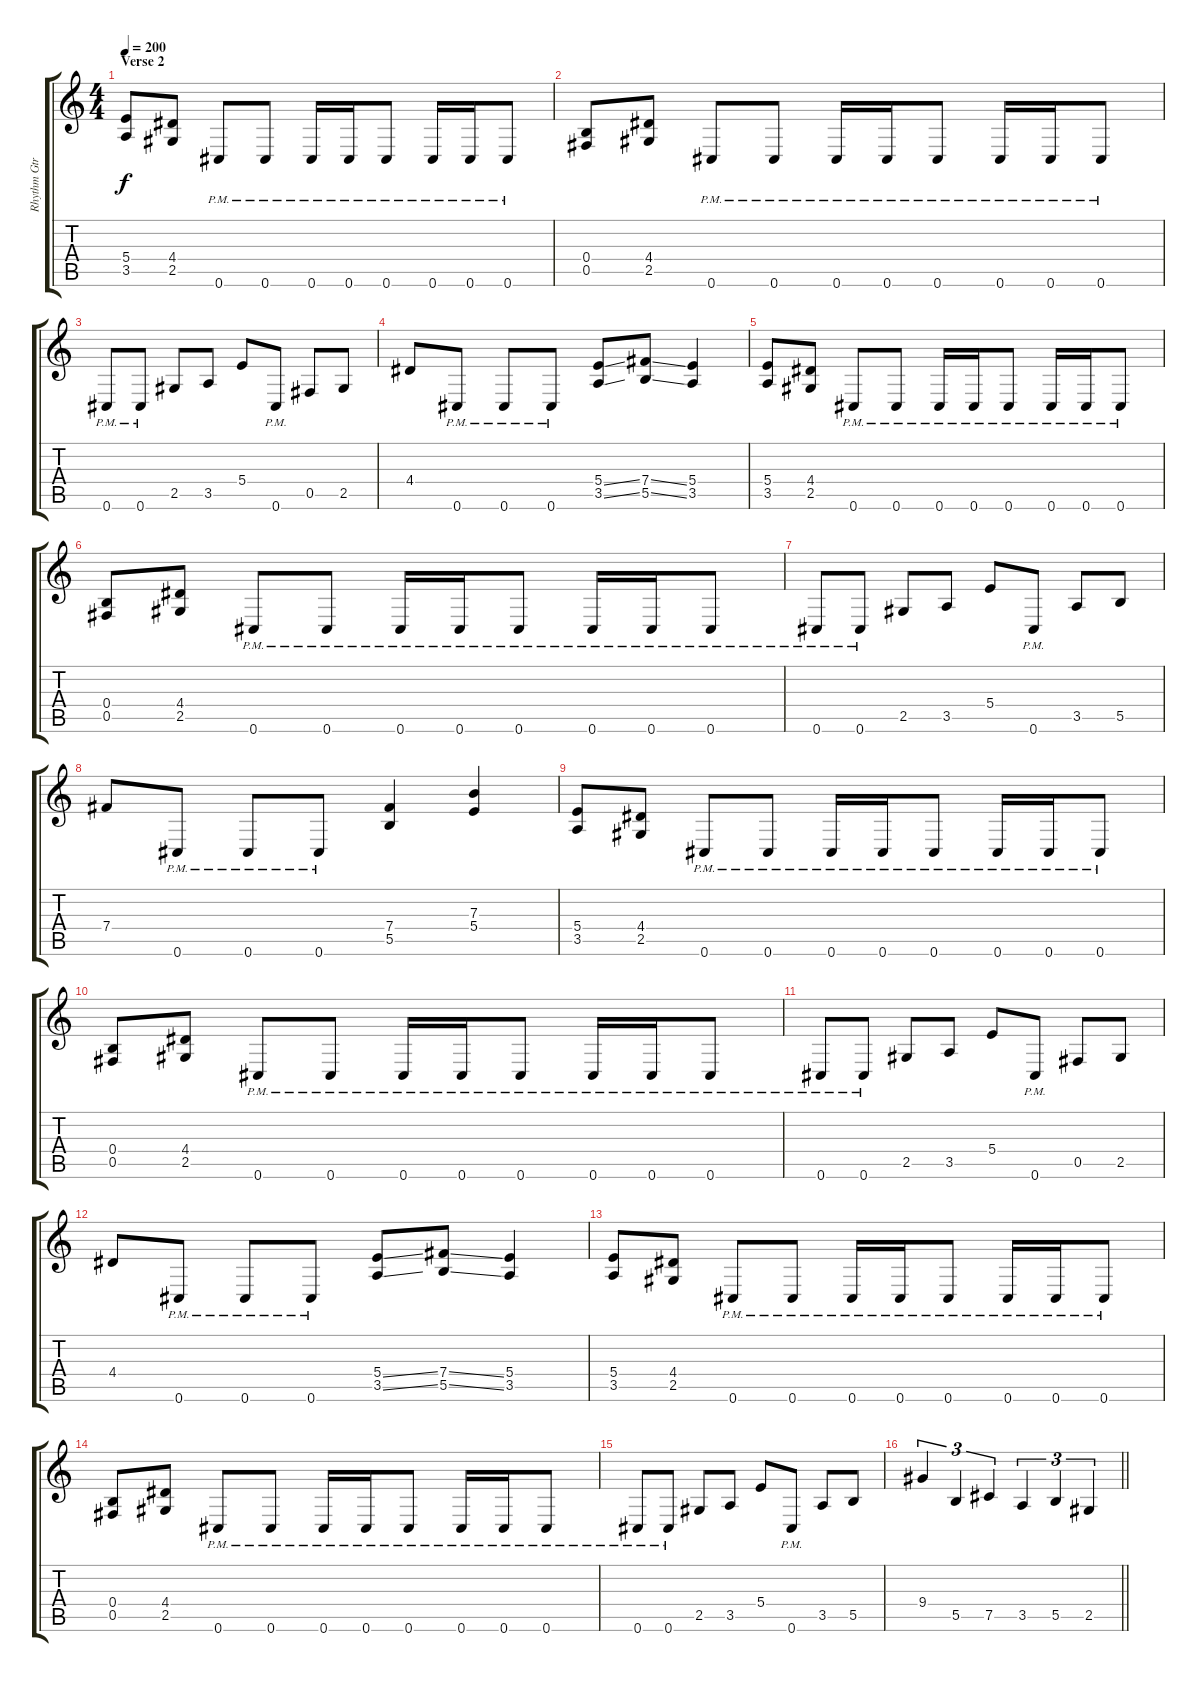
\track ("Rhythm Gtr" "Rhythm Gtr") {instrument distortionguitar}
\staff {score tabs}
\tuning (Db4 Ab3 E3 B2 Gb2 Db2) {hide}
\ts (4 4)
\section ("" "Verse 2")
\tempo 200
\clef g2
\ks c
(5.4 3.5).8{dy f} (4.4 2.5).8 0.6{pm}.8 0.6{pm}.8 0.6{pm}.16 0.6{pm}.16 0.6{pm}.8 0.6{pm}.16 0.6{pm}.16 0.6{pm}.8 |
(0.4 0.5).8 (4.4 2.5).8 0.6{pm}.8 0.6{pm}.8 0.6{pm}.16 0.6{pm}.16 0.6{pm}.8 0.6{pm}.16 0.6{pm}.16 0.6{pm}.8 |
0.6{pm}.8 0.6{pm}.8 2.5.8 3.5.8 5.4.8 0.6{pm}.8 0.5.8 2.5.8 |
4.4.8 0.6{pm}.8 0.6{pm}.8 0.6{pm}.8 (5.4{ss} 3.5{ss}).8 (7.4{ss} 5.5{ss}).8 (5.4 3.5).4 |
(5.4 3.5).8 (4.4 2.5).8 0.6{pm}.8 0.6{pm}.8 0.6{pm}.16 0.6{pm}.16 0.6{pm}.8 0.6{pm}.16 0.6{pm}.16 0.6{pm}.8 |
(0.4 0.5).8 (4.4 2.5).8 0.6{pm}.8 0.6{pm}.8 0.6{pm}.16 0.6{pm}.16 0.6{pm}.8 0.6{pm}.16 0.6{pm}.16 0.6{pm}.8 |
0.6{pm}.8 0.6{pm}.8 2.5.8 3.5.8 5.4.8 0.6{pm}.8 3.5.8 5.5.8 |
7.4.8 0.6{pm}.8 0.6{pm}.8 0.6{pm}.8 (7.4 5.5).4 (7.3 5.4).4 |
(5.4 3.5).8 (4.4 2.5).8 0.6{pm}.8 0.6{pm}.8 0.6{pm}.16 0.6{pm}.16 0.6{pm}.8 0.6{pm}.16 0.6{pm}.16 0.6{pm}.8 |
(0.4 0.5).8 (4.4 2.5).8 0.6{pm}.8 0.6{pm}.8 0.6{pm}.16 0.6{pm}.16 0.6{pm}.8 0.6{pm}.16 0.6{pm}.16 0.6{pm}.8 |
0.6{pm}.8 0.6{pm}.8 2.5.8 3.5.8 5.4.8 0.6{pm}.8 0.5.8 2.5.8 |
4.4.8 0.6{pm}.8 0.6{pm}.8 0.6{pm}.8 (5.4{ss} 3.5{ss}).8 (7.4{ss} 5.5{ss}).8 (5.4 3.5).4 |
(5.4 3.5).8 (4.4 2.5).8 0.6{pm}.8 0.6{pm}.8 0.6{pm}.16 0.6{pm}.16 0.6{pm}.8 0.6{pm}.16 0.6{pm}.16 0.6{pm}.8 |
(0.4 0.5).8 (4.4 2.5).8 0.6{pm}.8 0.6{pm}.8 0.6{pm}.16 0.6{pm}.16 0.6{pm}.8 0.6{pm}.16 0.6{pm}.16 0.6{pm}.8 |
0.6{pm}.8 0.6{pm}.8 2.5.8 3.5.8 5.4.8 0.6{pm}.8 3.5.8 5.5.8 |
\barLineRight lightlight
9.4.4{tu (3 2)} 5.5.4{tu (3 2)} 7.5.4{tu (3 2)} 3.5.4{tu (3 2)} 5.5.4{tu (3 2)} 2.5.4{tu (3 2)}
